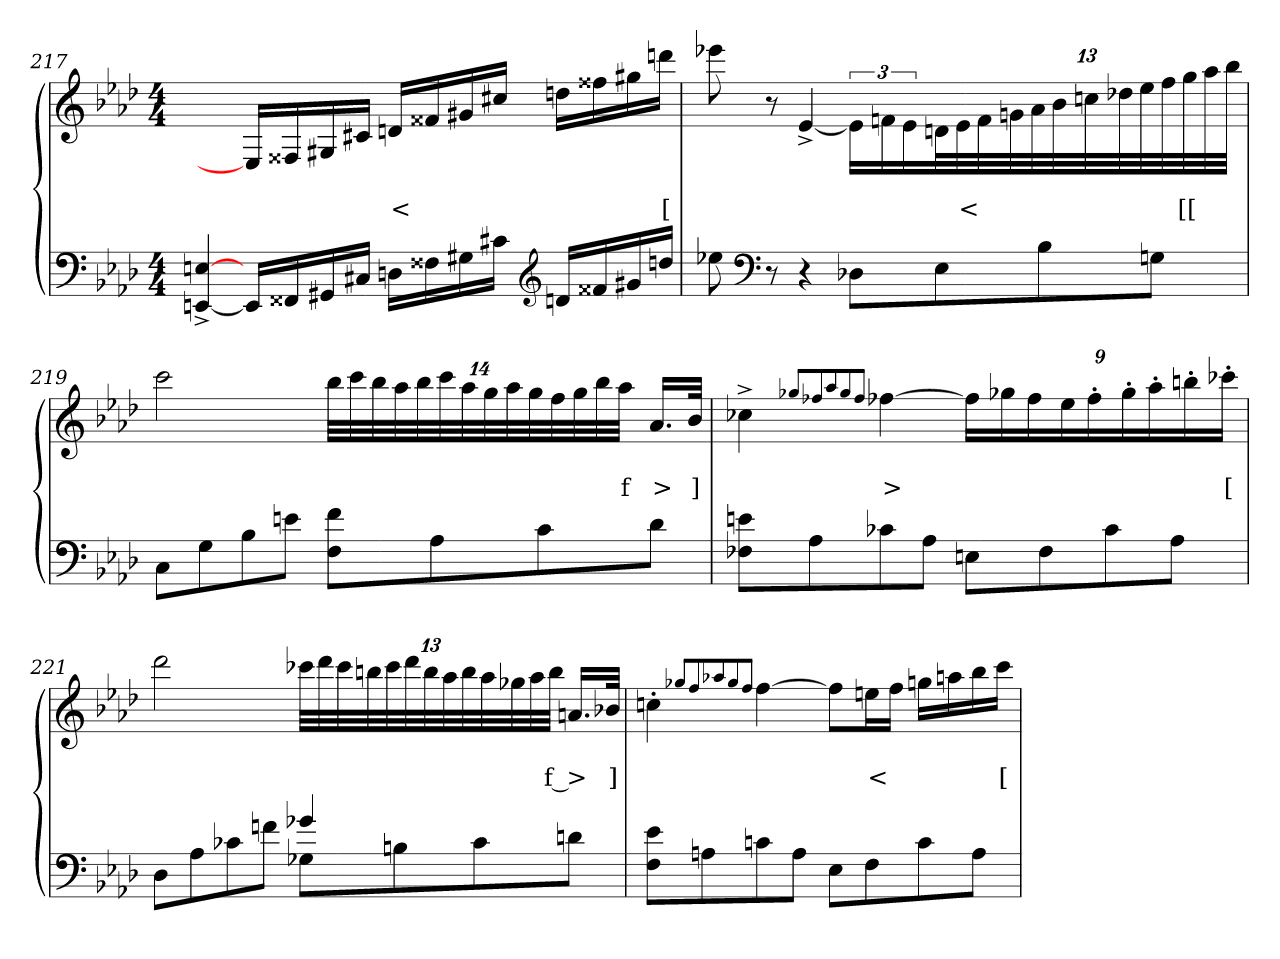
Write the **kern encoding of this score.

**kern	**kern	**text	**text
*part2	*part1	*part1	*part1
*staff2	*staff1	*staff1	*staff1
*clefF4	*clefG2	*	*
*k[b-e-a-d-]	*k[b-e-a-d-]	*	*
*M4/4	*M4/4	*	*
=217	=217	=217	=217
[4En^> [4EEn^>	4ryy	.	.
16EELL]	16EnLL]	.	.
16FF##X	16F##X	.	.
16GG#X	16G#X	.	.
16C#XJJ	16c#XJJ	.	.
16DnLL	16dnLL	.	<
16F##	16f##	.	.
16G#	16g#	.	.
16c#JJ	16cc#JJ	.	.
*clefG2	*	*	*
16dnLL	16ddnLL	.	.
16f##	16ff##	.	.
16g#	16gg#	.	.
16ddnJJ	16dddnJJ	.	[
=218	=218	=218	=218
8ee-X	8eee-X	.	.
*clefF4	*	*	*
8r	8r	.	fz
4r	[4e-^>	.	.
8D-XL	24e-LL]	.	.
.	24fn	.	.
.	24e-	.	.
8E-	104%3dnL	.	.
.	104%3e-	.	<
.	104%3f	.	.
.	104%3gn	.	.
.	104%3a-	.	.
8B-	.	.	.
.	104%3b-	.	.
.	104%3ccn	.	.
.	104%3dd-X	.	.
.	104%3ee-	.	.
8GnJ	.	.	.
.	104%3ff	.	.
.	104%3gg	.	[[
.	104%3aa-	.	.
.	104%3bb-JJJ	.	.
=219	=219	=219	=219
8CL	2ccc	.	.
8G	.	.	.
8B-	.	.	.
8enJ	.	.	.
8f 8FL	112%3bb-LLL	.	.
.	112%3ccc	.	.
.	112%3bb-	.	.
.	112%3aa-	.	.
.	112%3bb-	.	.
8A-	.	.	.
.	112%3ccc	.	.
.	112%3aa-	.	.
.	112%3gg	.	.
.	112%3aa-	.	.
.	112%3gg	.	.
8c	.	.	.
.	112%3ff	.	.
.	112%3gg	.	.
.	112%3bb-	.	.
.	112%3aa-JJJ	.	f
8d-J	16.a-LL	.	>
.	32b-JJk	.	]
=220	=220	=220	=220
8en 8F-XL	4cc-X^>	.	.
8A-	.	.	.
.	8qqgg-X/L	.	.
.	8qqff-X/	.	.
.	8qqaa-/	.	.
.	8qqgg-/	.	.
.	8qqff-/J	.	.
8c-X	[4ff-	.	>
8A-J	.	.	.
8EL	18ff-LL]	.	.
.	18gg-	.	.
.	18ff-	.	.
8F-	.	.	.
.	18ee-	.	.
.	18ff-'>	.	.
8c-	.	.	.
.	18gg-'>	.	.
.	18aa-'>	.	.
8A-J	.	.	.
.	18bbn'>	.	.
.	18ccc-'>JJ	.	[
=221	=221	=221	=221
*^	*	*	*
2ryy	8D-L	2ddd-	.	.
.	8A-	.	.	.
.	8c-X	.	.	.
.	8fnJ	.	.	.
4g-X	8G-L	104%3ccc-XLLL	.	.
.	.	104%3ddd-	.	.
.	.	104%3ccc-	.	.
.	.	104%3bbn	.	.
.	.	104%3ccc-	.	.
.	8Bn	.	.	.
.	.	104%3ddd-	.	.
.	.	104%3bb	.	.
.	.	104%3aa-	.	.
.	.	104%3bb	.	.
4ryy	8c-	.	.	.
.	.	104%3aa-	.	.
.	.	104%3gg-X	.	.
.	.	104%3aa-	.	.
.	.	104%3bbJJJ	.	f >
.	8dnJ	16.anLL	.	.
.	.	32b-XJJk	.	]
*v	*v	*	*	*
=222	=222	=222	=222
8e- 8FL	4ccn'>	.	.
8An	.	.	.
.	8qqgg-X/L	.	.
.	8qqff/	.	.
.	8qqaa-X/	.	.
.	8qqgg-/	.	.
.	8qqff/J	.	.
8cn	[4ff	.	.
8AJ	.	.	.
8E-L	8ffL]	.	.
8F	16eenL	.	<
.	16ffJJ	.	.
8c	16ggnLL	.	.
.	16aan	.	.
8AJ	16bb-	.	.
.	16cccJJ	.	[
=	=	=	=
*-	*-	*-	*-
